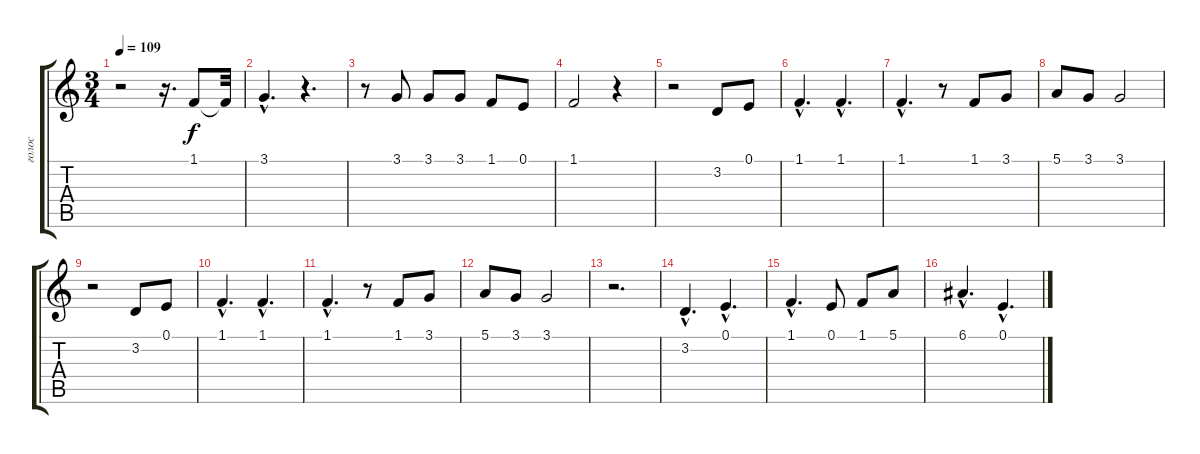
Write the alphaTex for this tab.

\track ("голос" "голос") {instrument fx5brightness}
\staff {score tabs}
\tuning (E4 B3 G3 D3 A2 E2) {hide}
\ts (3 4)
\tempo 109
\clef g2
\ks c
r.2{dy f} r.16{d} 1.1.8 1.1{t}.32 |
3.1{hac}.4{d} r.4{d} |
r.8 3.1.8 3.1.8 3.1.8 1.1.8 0.1.8 |
1.1.2 r.4 |
r.2 3.2.8 0.1.8 |
1.1{hac}.4{d} 1.1{hac}.4{d} |
1.1{hac}.4{d} r.8 1.1.8 3.1.8 |
5.1.8 3.1.8 3.1.2 |
r.2 3.2.8 0.1.8 |
1.1{hac}.4{d} 1.1{hac}.4{d} |
1.1{hac}.4{d} r.8 1.1.8 3.1.8 |
5.1.8 3.1.8 3.1.2 |
r.2{d} |
3.2{hac}.4{d} 0.1{hac}.4{d} |
1.1{hac}.4{d} 0.1.8 1.1.8 5.1.8 |
6.1{hac}.4{d} 0.1{hac}.4{d}
